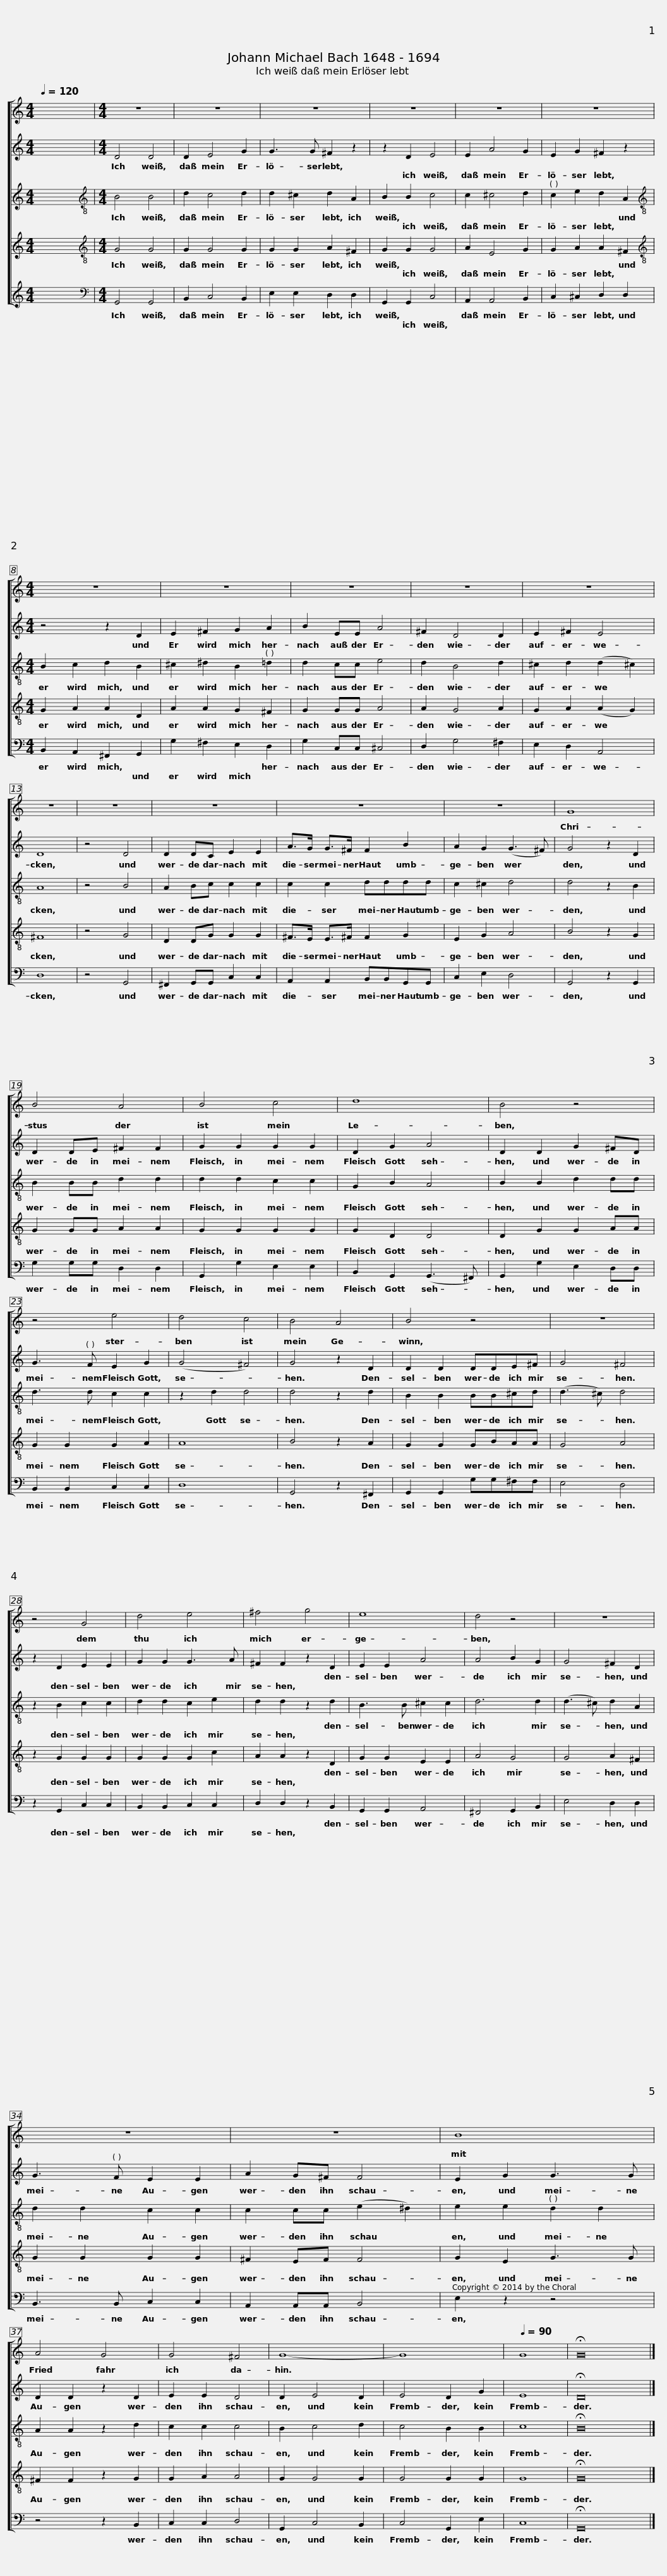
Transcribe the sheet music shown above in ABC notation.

X:1
%%score [ 1 2 3 4 5 ]
L:1/8
Q:1/4=120
M:4/4
I:linebreak $
K:C
V:1 treble
V:2 treble
V:3 treble
V:4 treble
V:5 treble
V:1
 x8 |$[M:4/4] z8 | z8 | z8 | z8 | %5
 z8 | z8 |$[M:4/4] z8 | z8 | z8 | %10
 z8 | z8 | z8 | z8 |$ z8 |$ %15
 z8 | z8 | G8 | B4 A4 | B4 c4 |$ %20
 d8 |$ B4 z4 | z4 e4 | d4 c4 | B4 A4 | %25
 B4 z4 | z8 | z4 G4 |$ d4 e4 | ^f4 g4 | %30
 e8 | d4 z4 | z8 | z8 | z8 |$ %35
 B8 | A4 G4 | G4 ^F4 | G8- | G8 | %40
[Q:1/4=90] G8 | !fermata!G16 |] %42
V:2
 x8 |$[M:4/4] D4 D4 | D2 E4 G2 | G3 G ^F2 z2 | z2 D2 E4 | %5
 E2 A4 G2 | E2 G2 ^F2 z2 |$[M:4/4] z4 z2 D2 | E2 ^F2 G2 A2 | B2 EE A4 | %10
 ^F2 D4 D2 | E2 ^F2 E4 | D8 | z4 D4 |$ D2 DC E2 E2 |$ %15
 A>G G>^F F2 B2 | A2 G2 (G3 ^F) | G4 z2 D2 | D2 DE ^F2 F2 | G2 G2 G2 G2 |$ %20
 D2 G2 A4 |$ D2 D2 G2 ^FD | G3 F E2 G2 | (G4 ^F4) | G4 z2 D2 | %25
 D2 D2 DDE^F | G4 ^F4 | z2 D2 E2 E2 |$ G2 G2 G3 A | ^F2 F2 z2 D2 | %30
 E2 E2 A4 | A4 B2 G2 | G4 ^F2 D2 | G3 F E2 E2 | A2 G^F F4 |$ %35
 E2 G2 G3 G | D2 D2 z2 D2 | E2 E2 D4 | D2 E4 D2 | E4 D2 G2 | %40
 E8 | !fermata!D16 |] %42
V:3
 x8 |$[M:4/4][K:treble-8] B4 B4 | d2 c4 d2 | d2 ^c2 d2 A2 | B2 B2 c4 | %5
 c2 ^c4 d2 | c2 e2 d2 A2 |$[M:4/4][K:treble-8] B2 c2 d2 B2 | ^c2 ^d2 B2 =d2 | d2 cc e4 | %10
 d2 B4 d2 | ^c2 d2 (d2 !courtesy!^c2) | A8 | z4 B4 |$ A2 Bc c2 c2 |$ %15
 c2 c2 dddd | c2 ^c2 d4 | d4 z2 B2 | B2 BB d2 d2 | d2 d2 c2 c2 |$ %20
 G2 B2 A4 |$ B2 B2 d2 dd | d3 d c2 c2 | z2 d2 d4 | d4 z2 d2 | %25
 B2 B2 BB^cd | (d3 ^c) d4 | z2 B2 c2 c2 |$ d2 d2 c2 e2 | d2 d2 z2 d2 | %30
 B3 B ^c2 c2 | d6 d2 | (d3 ^c) d2 A2 | d2 d2 c2 c2 | c2 cc (e2 ^d2) |$ %35
 e2 e2 d2 d2 | A2 A2 z2 d2 | c2 c2 c4 | B2 c4 d2 | c4 B2 B2 | %40
 c8 | !fermata!B16 |] %42
V:4
 x8 |$[M:4/4][K:treble-8] G4 G4 | G2 G4 G2 | G2 G2 A2 ^F2 | G2 G2 G4 | %5
 A2 E4 G2 | G2 A2 A2 ^F2 |$[M:4/4][K:treble-8] G2 A2 A2 D2 | A2 A2 G2 ^F2 | G2 GG A4 | %10
 A2 G4 A2 | G2 A2 (A2 G2) | ^F8 | z4 G4 |$ D2 DG G2 G2 |$ %15
 ^F>E E>!courtesy!^F F2 G2 | E2 G2 A4 | B4 z2 G2 | G2 GG A2 A2 | G2 G2 G2 G2 |$ %20
 G2 D2 D4 |$ D2 G2 G2 AA | G2 G2 G2 A2 | A8 | B4 z2 A2 | %25
 G2 G2 GBAA | G4 A4 | z2 G2 G2 G2 |$ G2 G2 G2 c2 | A2 A2 z2 D2 | %30
 G2 G2 E2 E2 | A4 G4 | G4 A2 ^F2 | G2 G2 G2 G2 | ^F2 EF F4 |$ %35
 G2 E2 G3 G | ^F2 F2 z2 G2 | G2 A2 A4 | G2 G4 G2 | G4 G2 G2 | %40
 G8 | !fermata!G16 |] %42
V:5
 x8 |$[M:4/4][K:bass] G,,4 G,,4 | B,,2 C,4 B,,2 | E,2 E,2 D,2 D,2 | G,,2 G,,2 C,4 | %5
 A,,2 A,,4 B,,2 | C,2 ^C,2 D,2 D,2 |$[M:4/4] B,,2 A,,2 ^F,,2 G,,2 | G,2 ^F,2 E,2 D,2 | G,2 C,C, ^C,4 | %10
 D,2 G,4 ^F,2 | E,2 D,2 A,,4 | D,8 | z4 G,,4 |$ ^F,,2 G,,G,, C,2 C,2 |$ %15
 A,,2 A,,2 B,,B,,G,,G,, | C,2 E,2 D,4 | G,,4 z2 G,,2 | G,2 G,G, D,2 D,2 | G,,2 G,2 E,2 E,2 |$ %20
 B,,2 G,,2 (G,,3 ^F,,) |$ G,,2 G,2 E,2 D,D, | B,,2 B,,2 C,2 C,2 | D,8 | G,,4 z2 ^F,,2 | %25
 G,,2 G,,2 G,G,^F,F, | E,4 D,4 | z2 G,,2 C,2 C,2 |$ B,,2 B,,2 C,2 C,2 | D,2 D,2 z2 B,,2 | %30
 G,,2 G,,2 A,,4 | ^F,,4 G,,2 B,,2 | E,4 D,2 D,2 | B,,3 B,, C,2 C,2 | A,,2 A,,A,, B,,4 |$ %35
 E,2 z2 z4 | z4 z2 B,,2 | C,2 C,2 D,4 | G,,2 C,4 B,,2 | C,4 G,,2 E,2 | %40
 C,8 | !fermata!G,,16 |] %42
